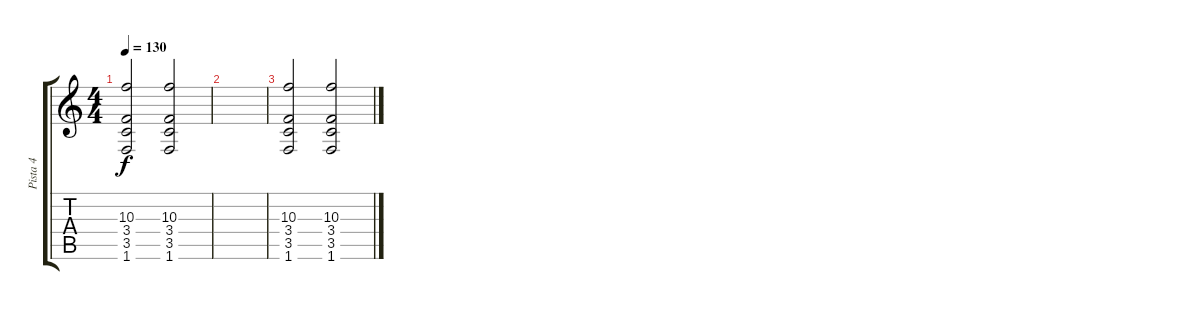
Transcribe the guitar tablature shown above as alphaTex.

\track ("Pista 4" "Pista 4") {instrument distortionguitar}
\staff {score tabs}
\tuning (E4 B3 G3 D3 A2 E2) {hide}
\ts (4 4)
\tempo 130
\clef g2
\ks c
(10.3 3.4 3.5 1.6).2{dy f} (10.3 3.4 3.5 1.6).2 |
|
(10.3 3.4 3.5 1.6).2 (10.3 3.4 3.5 1.6).2
